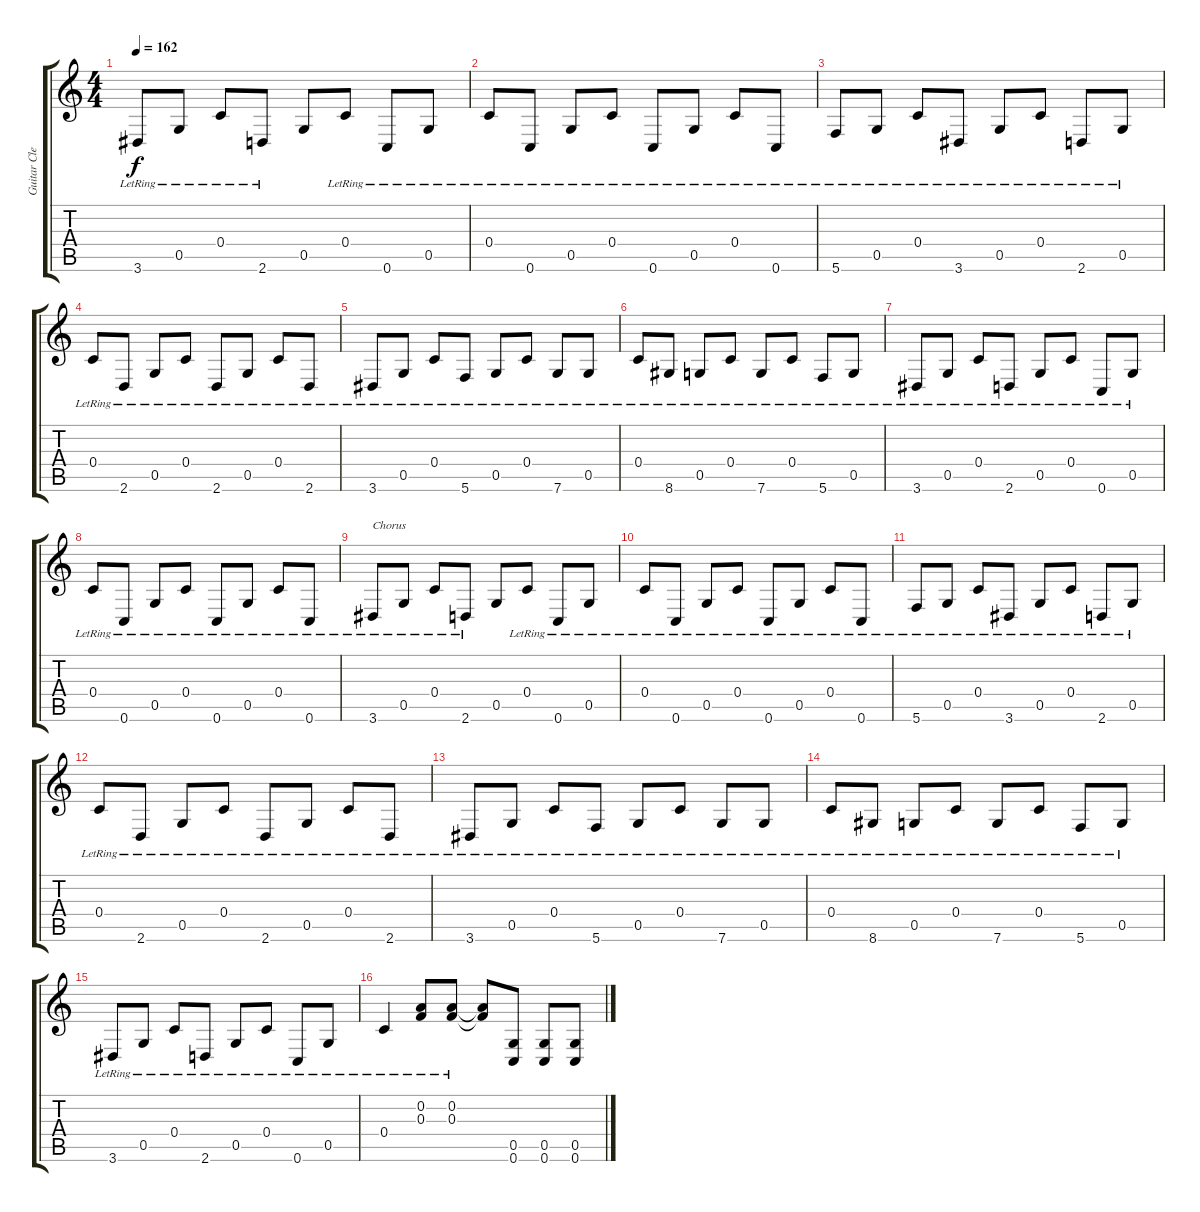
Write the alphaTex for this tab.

\track ("Guitar Clean" "Guitar Cle") {instrument electricguitarclean}
\staff {score tabs}
\tuning (D4 A3 F3 C3 G2 C2) {hide}
\ts (4 4)
\tempo 162
\clef g2
\ks c
3.6{lr}.8{dy f} 0.5{lr}.8 0.4{lr}.8 2.6{lr}.8 0.5.8 0.4{lr}.8 0.6{lr}.8 0.5{lr}.8 |
0.4{lr}.8 0.6{lr}.8 0.5{lr}.8 0.4{lr}.8 0.6{lr}.8 0.5{lr}.8 0.4{lr}.8 0.6{lr}.8 |
5.6{lr}.8 0.5{lr}.8 0.4{lr}.8 3.6{lr}.8 0.5{lr}.8 0.4{lr}.8 2.6{lr}.8 0.5{lr}.8 |
0.4{lr}.8 2.6{lr}.8 0.5{lr}.8 0.4{lr}.8 2.6{lr}.8 0.5{lr}.8 0.4{lr}.8 2.6{lr}.8 |
3.6{lr}.8 0.5{lr}.8 0.4{lr}.8 5.6{lr}.8 0.5{lr}.8 0.4{lr}.8 7.6{lr}.8 0.5{lr}.8 |
0.4{lr}.8 8.6{lr}.8 0.5{lr}.8 0.4{lr}.8 7.6{lr}.8 0.4{lr}.8 5.6{lr}.8 0.5{lr}.8 |
3.6{lr}.8 0.5{lr}.8 0.4{lr}.8 2.6{lr}.8 0.5{lr}.8 0.4{lr}.8 0.6{lr}.8 0.5{lr}.8 |
0.4{lr}.8 0.6{lr}.8 0.5{lr}.8 0.4{lr}.8 0.6{lr}.8 0.5{lr}.8 0.4{lr}.8 0.6{lr}.8 |
3.6{lr}.8{txt "Chorus"} 0.5{lr}.8 0.4{lr}.8 2.6{lr}.8 0.5.8 0.4{lr}.8 0.6{lr}.8 0.5{lr}.8 |
0.4{lr}.8 0.6{lr}.8 0.5{lr}.8 0.4{lr}.8 0.6{lr}.8 0.5{lr}.8 0.4{lr}.8 0.6{lr}.8 |
5.6{lr}.8 0.5{lr}.8 0.4{lr}.8 3.6{lr}.8 0.5{lr}.8 0.4{lr}.8 2.6{lr}.8 0.5{lr}.8 |
0.4{lr}.8 2.6{lr}.8 0.5{lr}.8 0.4{lr}.8 2.6{lr}.8 0.5{lr}.8 0.4{lr}.8 2.6{lr}.8 |
3.6{lr}.8 0.5{lr}.8 0.4{lr}.8 5.6{lr}.8 0.5{lr}.8 0.4{lr}.8 7.6{lr}.8 0.5{lr}.8 |
0.4{lr}.8 8.6{lr}.8 0.5{lr}.8 0.4{lr}.8 7.6{lr}.8 0.4{lr}.8 5.6{lr}.8 0.5{lr}.8 |
3.6{lr}.8 0.5{lr}.8 0.4{lr}.8 2.6{lr}.8 0.5{lr}.8 0.4{lr}.8 0.6{lr}.8 0.5{lr}.8 |
0.4{lr}.4 (0.2{lr} 0.3).8 (0.2{lr} 0.3{lr}).8 (0.2{t} 0.3{t}).8 (0.5 0.6).8 (0.5 0.6).8 (0.5 0.6).8
